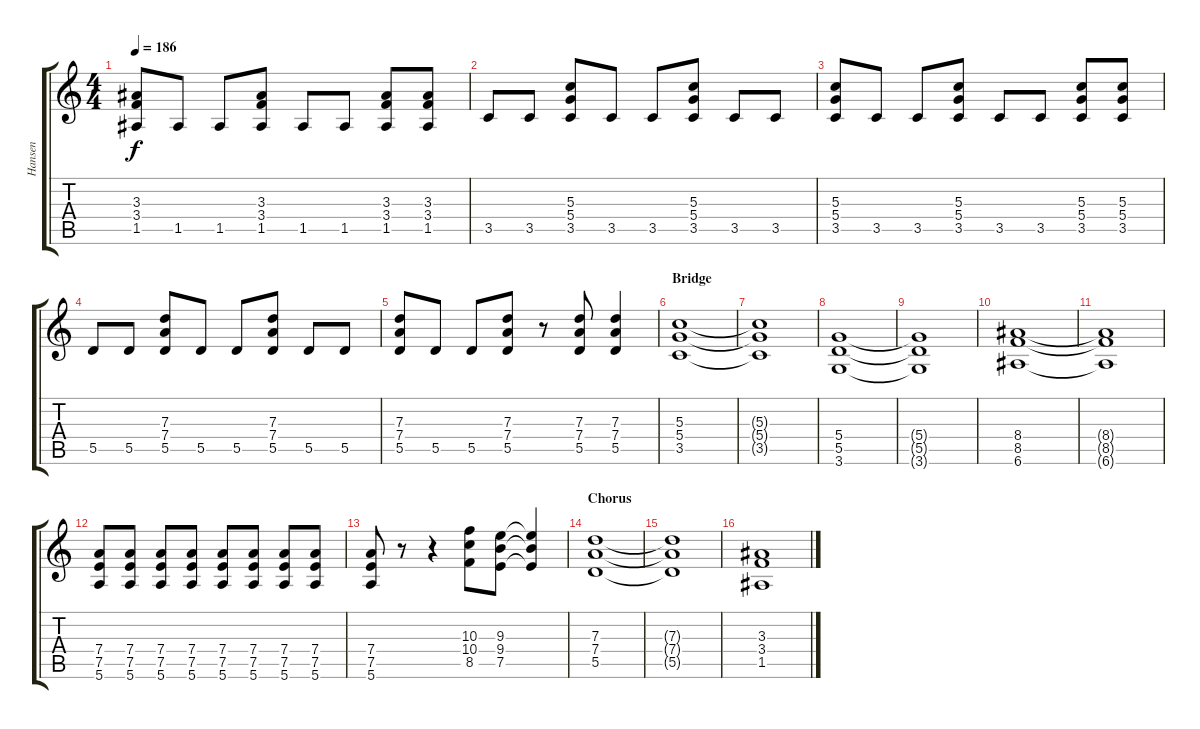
\track ("Hansen" "Hansen") {instrument distortionguitar}
\staff {score tabs}
\tuning (E4 B3 G3 D3 A2 E2) {hide}
\ts (4 4)
\tempo 186
\clef g2
\ks c
(3.3 3.4 1.5).8{dy f} 1.5.8 1.5.8 (3.3 3.4 1.5).8 1.5.8 1.5.8 (3.3 3.4 1.5).8 (3.3 3.4 1.5).8 |
3.5.8 3.5.8 (5.3 5.4 3.5).8 3.5.8 3.5.8 (5.3 5.4 3.5).8 3.5.8 3.5.8 |
(5.3 5.4 3.5).8 3.5.8 3.5.8 (5.3 5.4 3.5).8 3.5.8 3.5.8 (5.3 5.4 3.5).8 (5.3 5.4 3.5).8 |
5.5.8 5.5.8 (7.3 7.4 5.5).8 5.5.8 5.5.8 (7.3 7.4 5.5).8 5.5.8 5.5.8 |
(7.3 7.4 5.5).8 5.5.8 5.5.8 (7.3 7.4 5.5).8 r.8 (7.3 7.4 5.5).8 (7.3 7.4 5.5).4 |
\section ("" "Bridge")
(5.3 5.4 3.5).1 |
(5.3{t} 5.4{t} 3.5{t}).1 |
(5.4 5.5 3.6).1 |
(5.4{t} 5.5{t} 3.6{t}).1 |
(8.4 8.5 6.6).1 |
(8.4{t} 8.5{t} 6.6{t}).1 |
(7.4 7.5 5.6).8 (7.4 7.5 5.6).8 (7.4 7.5 5.6).8 (7.4 7.5 5.6).8 (7.4 7.5 5.6).8 (7.4 7.5 5.6).8 (7.4 7.5 5.6).8 (7.4 7.5 5.6).8 |
(7.4 7.5 5.6).8 r.8 r.4 (10.3 10.4 8.5).8 (9.3 9.4 7.5).8 (9.3{t} 9.4{t} 7.5{t}).4 |
\section ("" "Chorus")
(7.3 7.4 5.5).1 |
(7.3{t} 7.4{t} 5.5{t}).1 |
(3.3 3.4 1.5).1
